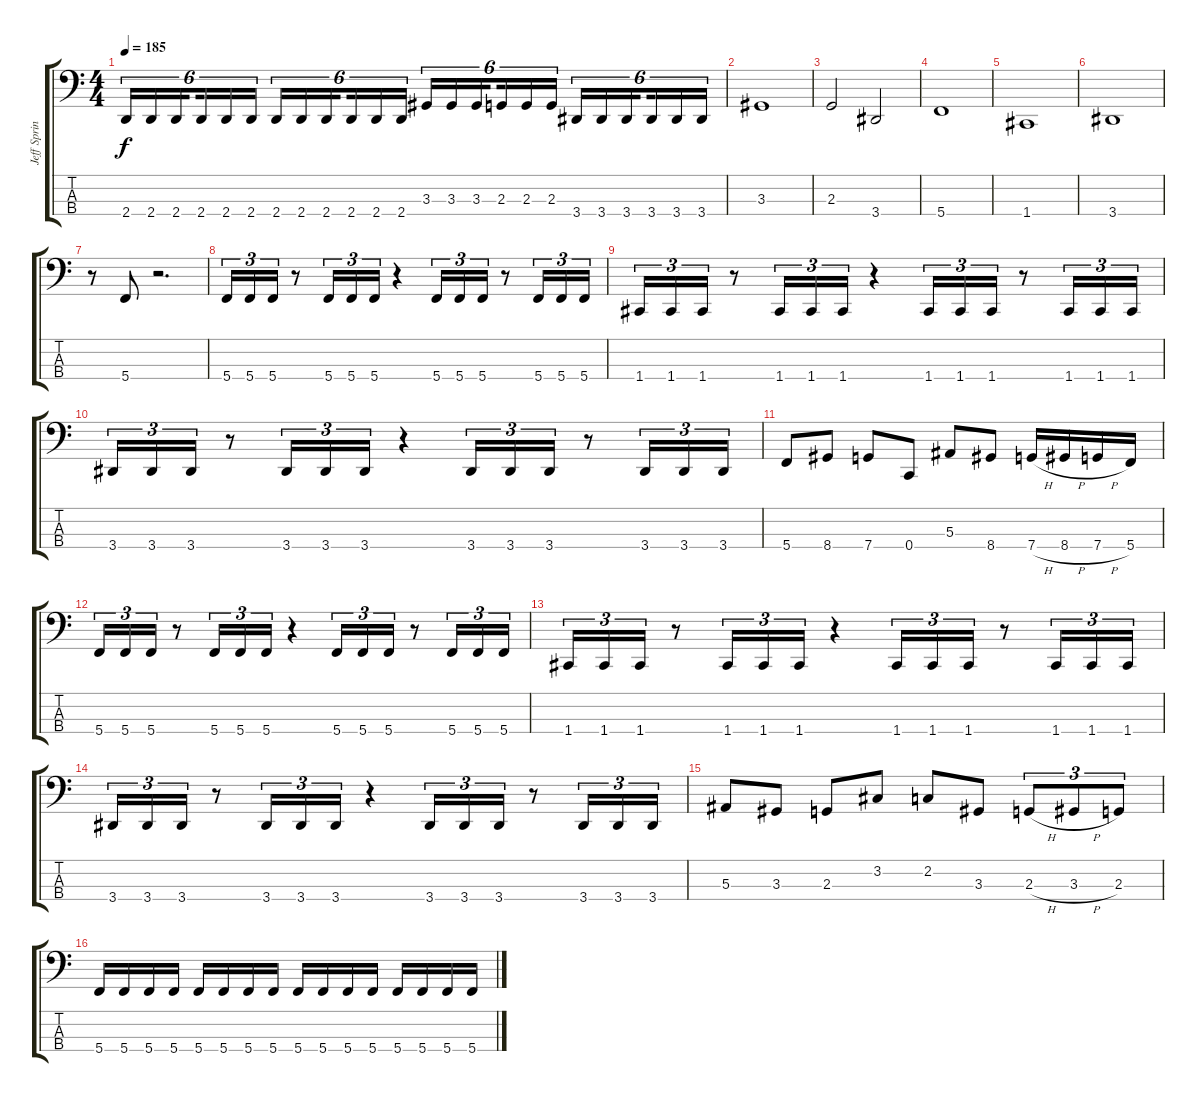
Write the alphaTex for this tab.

\track ("Jeff Springs" "Jeff Sprin") {instrument electricbasspick}
\staff {score tabs}
\tuning (Eb2 Bb1 F1 C1) {hide}
\ts (4 4)
\tempo 185
\clef f4
\ks c
2.4.16{tu (6 4) dy f} 2.4.16{tu (6 4)} 2.4.16{tu (6 4) beam splitsecondary} 2.4.16{tu (6 4)} 2.4.16{tu (6 4)} 2.4.16{tu (6 4)} 2.4.16{tu (6 4)} 2.4.16{tu (6 4)} 2.4.16{tu (6 4) beam splitsecondary} 2.4.16{tu (6 4)} 2.4.16{tu (6 4)} 2.4.16{tu (6 4)} 3.3.16{tu (6 4)} 3.3.16{tu (6 4)} 3.3.16{tu (6 4) beam splitsecondary} 2.3.16{tu (6 4)} 2.3.16{tu (6 4)} 2.3.16{tu (6 4)} 3.4.16{tu (6 4)} 3.4.16{tu (6 4)} 3.4.16{tu (6 4) beam splitsecondary} 3.4.16{tu (6 4)} 3.4.16{tu (6 4)} 3.4.16{tu (6 4)} |
3.3.1 |
2.3.2 3.4.2 |
5.4.1 |
1.4.1 |
3.4.1 |
r.8 5.4.8 r.2{d} |
5.4.16{tu (3 2)} 5.4.16{tu (3 2)} 5.4.16{tu (3 2)} r.8 5.4.16{tu (3 2)} 5.4.16{tu (3 2)} 5.4.16{tu (3 2)} r.4 5.4.16{tu (3 2)} 5.4.16{tu (3 2)} 5.4.16{tu (3 2)} r.8 5.4.16{tu (3 2)} 5.4.16{tu (3 2)} 5.4.16{tu (3 2)} |
1.4.16{tu (3 2)} 1.4.16{tu (3 2)} 1.4.16{tu (3 2)} r.8 1.4.16{tu (3 2)} 1.4.16{tu (3 2)} 1.4.16{tu (3 2)} r.4 1.4.16{tu (3 2)} 1.4.16{tu (3 2)} 1.4.16{tu (3 2)} r.8 1.4.16{tu (3 2)} 1.4.16{tu (3 2)} 1.4.16{tu (3 2)} |
3.4.16{tu (3 2)} 3.4.16{tu (3 2)} 3.4.16{tu (3 2)} r.8 3.4.16{tu (3 2)} 3.4.16{tu (3 2)} 3.4.16{tu (3 2)} r.4 3.4.16{tu (3 2)} 3.4.16{tu (3 2)} 3.4.16{tu (3 2)} r.8 3.4.16{tu (3 2)} 3.4.16{tu (3 2)} 3.4.16{tu (3 2)} |
5.4.8 8.4.8 7.4.8 0.4.8 5.3.8 8.4.8 7.4{h}.16 8.4{h}.16 7.4{h}.16 5.4.16 |
5.4.16{tu (3 2)} 5.4.16{tu (3 2)} 5.4.16{tu (3 2)} r.8 5.4.16{tu (3 2)} 5.4.16{tu (3 2)} 5.4.16{tu (3 2)} r.4 5.4.16{tu (3 2)} 5.4.16{tu (3 2)} 5.4.16{tu (3 2)} r.8 5.4.16{tu (3 2)} 5.4.16{tu (3 2)} 5.4.16{tu (3 2)} |
1.4.16{tu (3 2)} 1.4.16{tu (3 2)} 1.4.16{tu (3 2)} r.8 1.4.16{tu (3 2)} 1.4.16{tu (3 2)} 1.4.16{tu (3 2)} r.4 1.4.16{tu (3 2)} 1.4.16{tu (3 2)} 1.4.16{tu (3 2)} r.8 1.4.16{tu (3 2)} 1.4.16{tu (3 2)} 1.4.16{tu (3 2)} |
3.4.16{tu (3 2)} 3.4.16{tu (3 2)} 3.4.16{tu (3 2)} r.8 3.4.16{tu (3 2)} 3.4.16{tu (3 2)} 3.4.16{tu (3 2)} r.4 3.4.16{tu (3 2)} 3.4.16{tu (3 2)} 3.4.16{tu (3 2)} r.8 3.4.16{tu (3 2)} 3.4.16{tu (3 2)} 3.4.16{tu (3 2)} |
5.3.8 3.3.8 2.3.8 3.2.8 2.2.8 3.3.8 2.3{h}.8{tu (3 2)} 3.3{h}.8{tu (3 2)} 2.3.8{tu (3 2)} |
5.4.16 5.4.16 5.4.16 5.4.16 5.4.16 5.4.16 5.4.16 5.4.16 5.4.16 5.4.16 5.4.16 5.4.16 5.4.16 5.4.16 5.4.16 5.4.16
